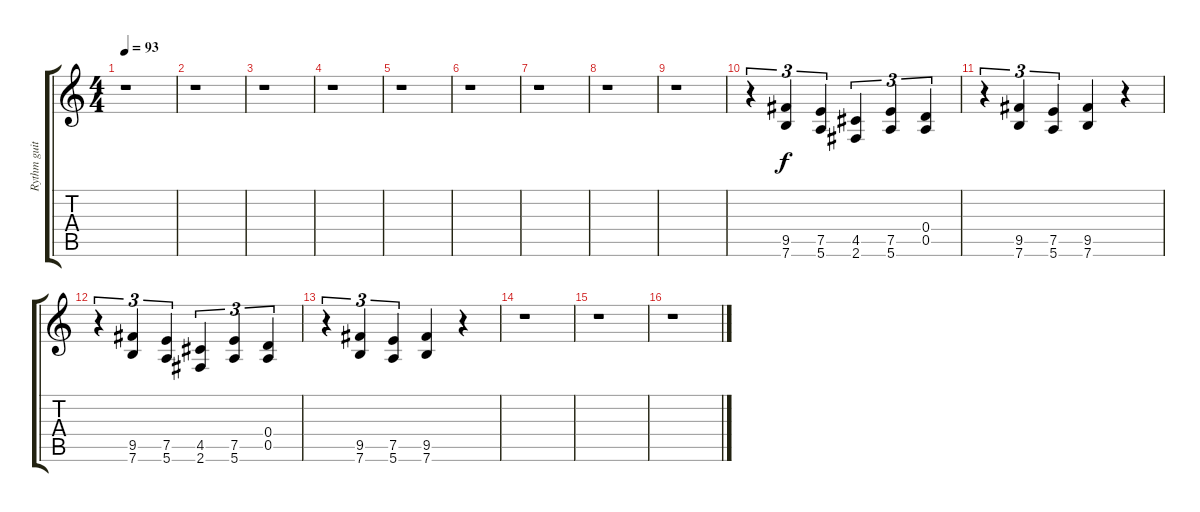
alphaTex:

\track ("Rythm guitar" "Rythm guit") {instrument distortionguitar}
\staff {score tabs}
\tuning (E4 B3 G3 D3 A2 E2) {hide}
\ts (4 4)
\tempo 93
\clef g2
\ks c
r.1{dy f} |
r.1 |
r.1 |
r.1 |
r.1 |
r.1 |
r.1 |
r.1 |
r.1 |
r.4{tu (3 2)} (9.5 7.6).4{tu (3 2)} (7.5 5.6).4{tu (3 2)} (4.5 2.6).4{tu (3 2)} (7.5 5.6).4{tu (3 2)} (0.4 0.5).4{tu (3 2)} |
r.4{tu (3 2)} (9.5 7.6).4{tu (3 2)} (7.5 5.6).4{tu (3 2)} (9.5 7.6).4 r.4 |
r.4{tu (3 2)} (9.5 7.6).4{tu (3 2)} (7.5 5.6).4{tu (3 2)} (4.5 2.6).4{tu (3 2)} (7.5 5.6).4{tu (3 2)} (0.4 0.5).4{tu (3 2)} |
r.4{tu (3 2)} (9.5 7.6).4{tu (3 2)} (7.5 5.6).4{tu (3 2)} (9.5 7.6).4 r.4 |
r.1 |
r.1 |
r.1
